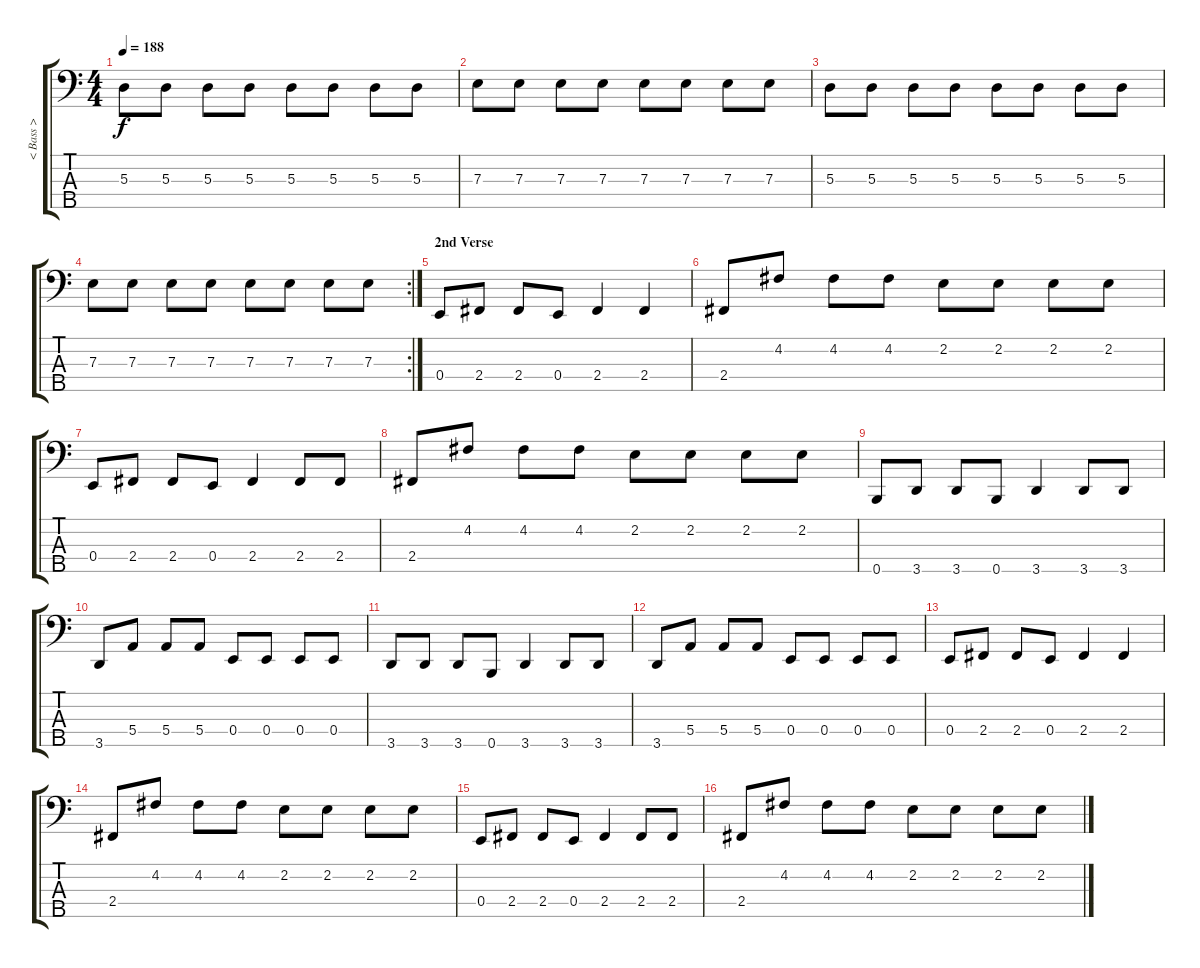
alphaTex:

\track ("< Bass >" "< Bass >") {instrument electricbassfinger}
\staff {score tabs}
\tuning (G2 D2 A1 E1 B0) {hide}
\ts (4 4)
\tempo 188
\clef f4
\ks c
5.3{t}.8{dy f} 5.3.8 5.3.8 5.3.8 5.3.8 5.3.8 5.3.8 5.3.8 |
7.3.8 7.3.8 7.3.8 7.3.8 7.3.8 7.3.8 7.3.8 7.3.8 |
5.3.8 5.3.8 5.3.8 5.3.8 5.3.8 5.3.8 5.3.8 5.3.8 |
\rc 2
7.3.8 7.3.8 7.3.8 7.3.8 7.3.8 7.3.8 7.3.8 7.3.8 |
\section ("" "2nd Verse")
0.4.8 2.4.8 2.4.8 0.4.8 2.4.4 2.4.4 |
2.4.8 4.2.8 4.2.8 4.2.8 2.2.8 2.2.8 2.2.8 2.2.8 |
0.4.8 2.4.8 2.4.8 0.4.8 2.4.4 2.4.8 2.4.8 |
2.4.8 4.2.8 4.2.8 4.2.8 2.2.8 2.2.8 2.2.8 2.2.8 |
0.5.8 3.5.8 3.5.8 0.5.8 3.5.4 3.5.8 3.5.8 |
3.5.8 5.4.8 5.4.8 5.4.8 0.4.8 0.4.8 0.4.8 0.4.8 |
3.5.8 3.5.8 3.5.8 0.5.8 3.5.4 3.5.8 3.5.8 |
3.5.8 5.4.8 5.4.8 5.4.8 0.4.8 0.4.8 0.4.8 0.4.8 |
0.4.8 2.4.8 2.4.8 0.4.8 2.4.4 2.4.4 |
2.4.8 4.2.8 4.2.8 4.2.8 2.2.8 2.2.8 2.2.8 2.2.8 |
0.4.8 2.4.8 2.4.8 0.4.8 2.4.4 2.4.8 2.4.8 |
2.4.8 4.2.8 4.2.8 4.2.8 2.2.8 2.2.8 2.2.8 2.2.8
